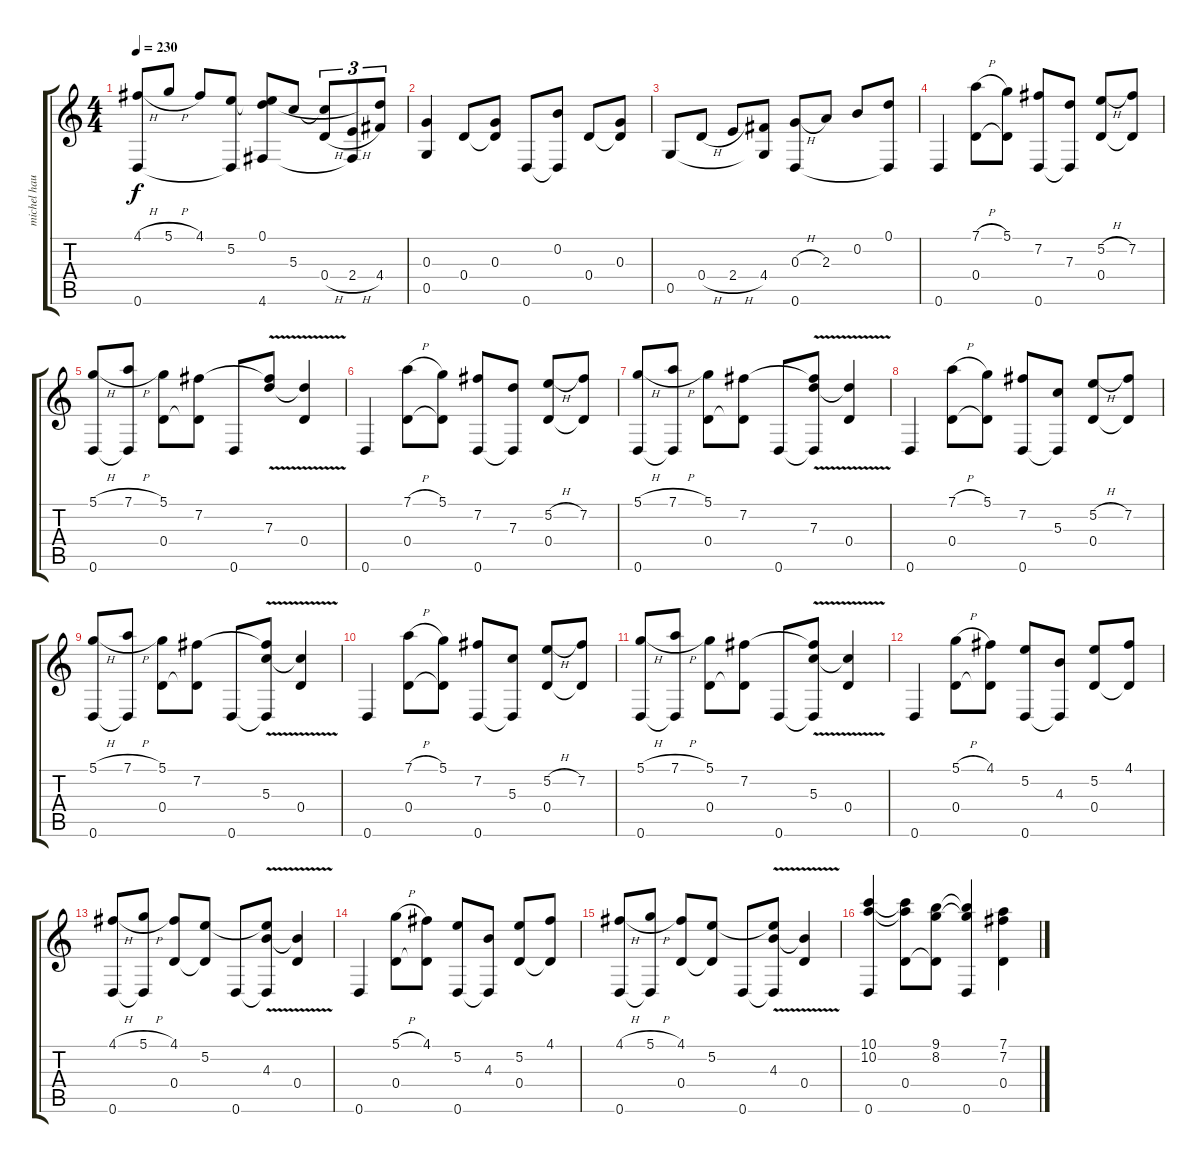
\track ("michel haumont" "michel hau") {instrument acousticguitarnylon}
\staff {score tabs}
\tuning (D4 B3 G3 D3 G2 D2) {hide}
\ts (4 4)
\tempo 230
\clef g2
\ks c
(4.1{h} 0.6).8{dy f} 5.1{h}.8 4.1.8 (5.2 0.6{t}).8 (0.1 5.2{t} 4.6).8 5.3.8 (5.3{t} 0.4{h}).8{tu (3 2)} (2.4{h} 4.6{t}).8{tu (3 2)} (0.1{t} 4.4).8{tu (3 2)} |
(0.3 0.5).4 0.4.8 (0.3 0.4{t}).8 0.6.8 (0.2 0.6{t}).8 0.4.8 (0.3 0.4{t}).8 |
0.5.8 0.4{h}.8 2.4{h}.8 (4.4 0.5{t}).8 (0.3{h} 0.6).8 2.3.8 0.2.8 (0.1 0.6{t}).8 |
0.6.4 (7.1{h} 0.4).8 (5.1 0.4{t}).8 (7.2 0.6).8 (7.3 0.6{t}).8 (5.2{h} 0.4).8 (7.2 0.4{t}).8 |
(5.1{h} 0.6).8 (7.1{h} 0.6{t}).8 (5.1 0.4).8 (7.2 0.4{t}).8 0.6.8 (7.2{v t} 7.3{v}).8 (7.3{t} 0.4).4 |
0.6.4 (7.1{h} 0.4).8 (5.1 0.4{t}).8 (7.2 0.6).8 (7.3 0.6{t}).8 (5.2{h} 0.4).8 (7.2 0.4{t}).8 |
(5.1{h} 0.6).8 (7.1{h} 0.6{t}).8 (5.1 0.4).8 (7.2 0.4{t}).8 0.6.8 (7.2{v t} 7.3{v} 0.6{v t}).8 (7.3{t} 0.4).4 |
0.6.4 (7.1{h} 0.4).8 (5.1 0.4{t}).8 (7.2 0.6).8 (5.3 0.6{t}).8 (5.2{h} 0.4).8 (7.2 0.4{t}).8 |
(5.1{h} 0.6).8 (7.1{h} 0.6{t}).8 (5.1 0.4).8 (7.2 0.4{t}).8 0.6.8 (7.2{v t} 5.3{v} 0.6{v t}).8 (5.3{t} 0.4).4 |
0.6.4 (7.1{h} 0.4).8 (5.1 0.4{t}).8 (7.2 0.6).8 (5.3 0.6{t}).8 (5.2{h} 0.4).8 (7.2 0.4{t}).8 |
(5.1{h} 0.6).8 (7.1{h} 0.6{t}).8 (5.1 0.4).8 (7.2 0.4{t}).8 0.6.8 (7.2{v t} 5.3{v} 0.6{v t}).8 (5.3{t} 0.4).4 |
0.6.4 (5.1{h} 0.4).8 (4.1 0.4{t}).8 (5.2 0.6).8 (4.3 0.6{t}).8 (5.2 0.4).8 (4.1 0.4{t}).8 |
(4.1{h} 0.6).8 (5.1{h} 0.6{t}).8 (4.1 0.4).8 (5.2 0.4{t}).8 0.6.8 (5.2{v t} 4.3{v} 0.6{v t}).8 (4.3{t} 0.4).4 |
0.6.4 (5.1{h} 0.4).8 (4.1 0.4{t}).8 (5.2 0.6).8 (4.3 0.6{t}).8 (5.2 0.4).8 (4.1 0.4{t}).8 |
(4.1{h} 0.6).8 (5.1{h} 0.6{t}).8 (4.1 0.4).8 (5.2 0.4{t}).8 0.6.8 (5.2{v t} 4.3{v} 0.6{v t}).8 (4.3{t} 0.4).4 |
(10.1 10.2 0.6).4 (10.1{t} 10.2{t} 0.4).8 (9.1 8.2 0.4{t}).8 (9.1{t} 8.2{t} 0.6).4 (7.1 7.2 0.4).4
